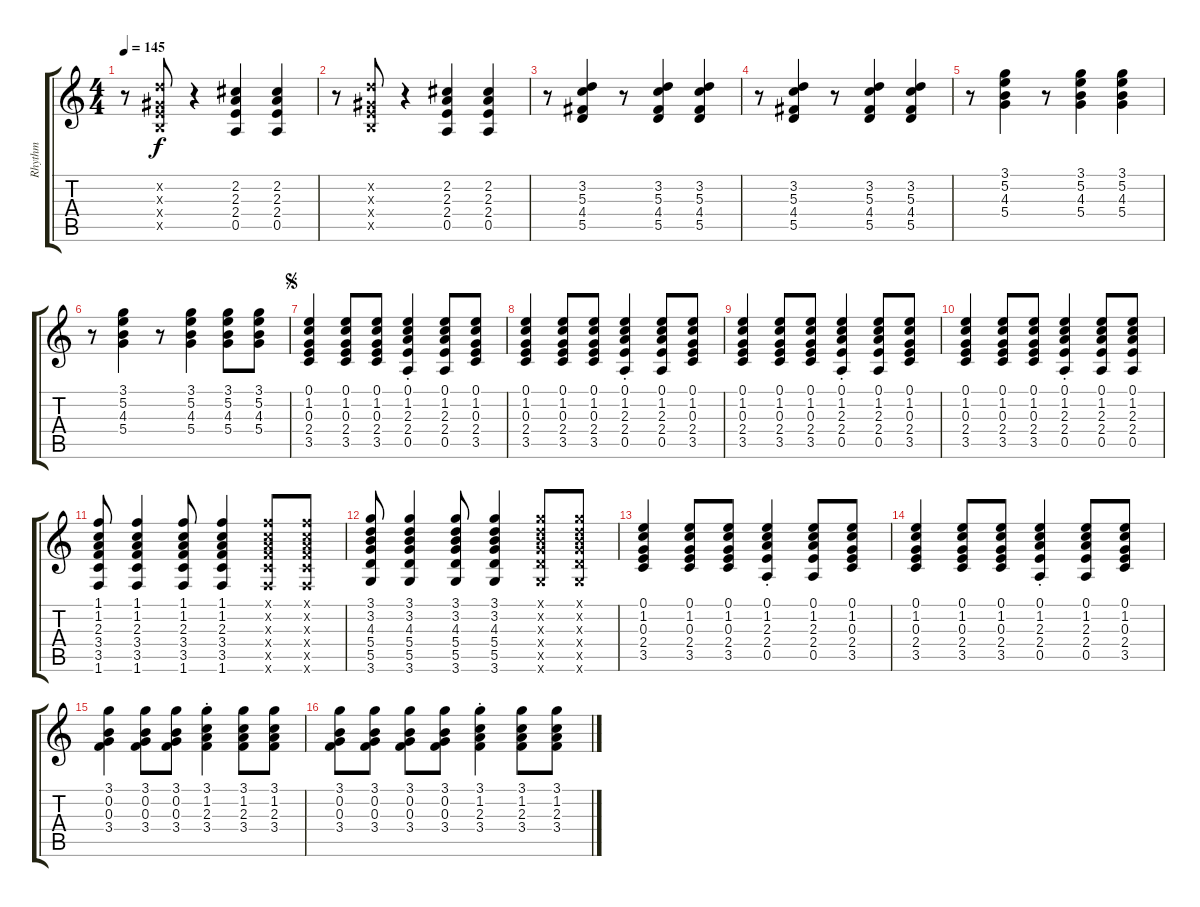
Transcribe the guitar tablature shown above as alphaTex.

\track ("Rhythm" "Rhythm") {instrument electricguitarclean}
\staff {score tabs}
\tuning (E4 B3 G3 D3 A2 E2) {hide}
\ts (4 4)
\tempo 145
\clef g2
\ks c
r.8{dy f} (3.2{x} 1.3{x} 2.4{x} 2.5{x}).8 r.4 (2.2 2.3 2.4 0.5).4 (2.2 2.3 2.4 0.5).4 |
r.8 (3.2{x} 1.3{x} 2.4{x} 2.5{x}).8 r.4 (2.2 2.3 2.4 0.5).4 (2.2 2.3 2.4 0.5).4 |
r.8 (3.2 5.3 4.4 5.5).4 r.8 (3.2 5.3 4.4 5.5).4 (3.2 5.3 4.4 5.5).4 |
r.8 (3.2 5.3 4.4 5.5).4 r.8 (3.2 5.3 4.4 5.5).4 (3.2 5.3 4.4 5.5).4 |
r.8 (3.1 5.2 4.3 5.4).4 r.8 (3.1 5.2 4.3 5.4).4 (3.1 5.2 4.3 5.4).4 |
r.8 (3.1 5.2 4.3 5.4).4 r.8 (3.1 5.2 4.3 5.4).4 (3.1 5.2 4.3 5.4).8 (3.1 5.2 4.3 5.4).8 |
\jump segno
(0.1 1.2 0.3 2.4 3.5).4 (0.1 1.2 0.3 2.4 3.5).8 (0.1 1.2 0.3 2.4 3.5).8 (0.1{st} 1.2{st} 2.3{st} 2.4{st} 0.5{st}).4 (0.1 1.2 2.3 2.4 0.5).8 (0.1 1.2 0.3 2.4 3.5).8 |
(0.1 1.2 0.3 2.4 3.5).4 (0.1 1.2 0.3 2.4 3.5).8 (0.1 1.2 0.3 2.4 3.5).8 (0.1{st} 1.2{st} 2.3{st} 2.4{st} 0.5{st}).4 (0.1 1.2 2.3 2.4 0.5).8 (0.1 1.2 0.3 2.4 3.5).8 |
(0.1 1.2 0.3 2.4 3.5).4 (0.1 1.2 0.3 2.4 3.5).8 (0.1 1.2 0.3 2.4 3.5).8 (0.1{st} 1.2{st} 2.3{st} 2.4{st} 0.5{st}).4 (0.1 1.2 2.3 2.4 0.5).8 (0.1 1.2 0.3 2.4 3.5).8 |
(0.1 1.2 0.3 2.4 3.5).4 (0.1 1.2 0.3 2.4 3.5).8 (0.1 1.2 0.3 2.4 3.5).8 (0.1{st} 1.2{st} 2.3{st} 2.4{st} 0.5{st}).4 (0.1 1.2 2.3 2.4 0.5).8 (0.1 1.2 2.3 2.4 0.5).8 |
(1.1 1.2 2.3 3.4 3.5 1.6).8 (1.1 1.2 2.3 3.4 3.5 1.6).4 (1.1 1.2 2.3 3.4 3.5 1.6).8 (1.1 1.2 2.3 3.4 3.5 1.6).4 (1.1{x} 1.2{x} 2.3{x} 3.4{x} 3.5{x} 1.6{x}).8 (1.1{x} 1.2{x} 2.3{x} 3.4{x} 3.5{x} 1.6{x}).8 |
(3.1 3.2 4.3 5.4 5.5 3.6).8 (3.1 3.2 4.3 5.4 5.5 3.6).4 (3.1 3.2 4.3 5.4 5.5 3.6).8 (3.1 3.2 4.3 5.4 5.5 3.6).4 (3.1{x} 3.2{x} 4.3{x} 5.4{x} 5.5{x} 3.6{x}).8 (3.1{x} 3.2{x} 4.3{x} 5.4{x} 5.5{x} 3.6{x}).8 |
(0.1 1.2 0.3 2.4 3.5).4 (0.1 1.2 0.3 2.4 3.5).8 (0.1 1.2 0.3 2.4 3.5).8 (0.1{st} 1.2{st} 2.3{st} 2.4{st} 0.5{st}).4 (0.1 1.2 2.3 2.4 0.5).8 (0.1 1.2 0.3 2.4 3.5).8 |
(0.1 1.2 0.3 2.4 3.5).4 (0.1 1.2 0.3 2.4 3.5).8 (0.1 1.2 0.3 2.4 3.5).8 (0.1{st} 1.2{st} 2.3{st} 2.4{st} 0.5{st}).4 (0.1 1.2 2.3 2.4 0.5).8 (0.1 1.2 0.3 2.4 3.5).8 |
(3.1 0.2 0.3 3.4).4 (3.1 0.2 0.3 3.4).8 (3.1 0.2 0.3 3.4).8 (3.1{st} 1.2{st} 2.3{st} 3.4{st}).4 (3.1 1.2 2.3 3.4).8 (3.1 1.2 2.3 3.4).8 |
(3.1 0.2 0.3 3.4).8 (3.1 0.2 0.3 3.4).8 (3.1 0.2 0.3 3.4).8 (3.1 0.2 0.3 3.4).8 (3.1{st} 1.2{st} 2.3{st} 3.4{st}).4 (3.1 1.2 2.3 3.4).8 (3.1 1.2 2.3 3.4).8
